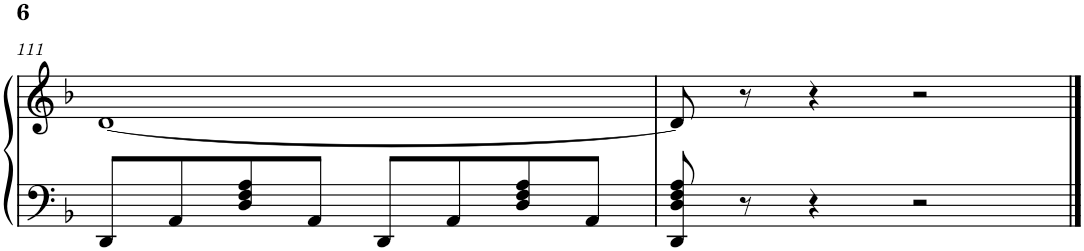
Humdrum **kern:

**kern	**kern
*part1	*part1
*staff2	*staff1
*I"手风琴	*
!!LO:PB:g=z
*clefF4	*clefG2
*k[b-]	*k[b-]
*M4/4	*M4/4
=111	=111
8DD/L	[1d
8AA/	.
8D/ 8F/ 8A/	.
8AA/J	.
8DD/L	.
8AA/	.
8D/ 8F/ 8A/	.
8AA/J	.
=112	=112
8DD/ 8D/ 8F/ 8A/	8d/]
8r	8r
4r	4r
2r	2r
==	==
*-	*-
